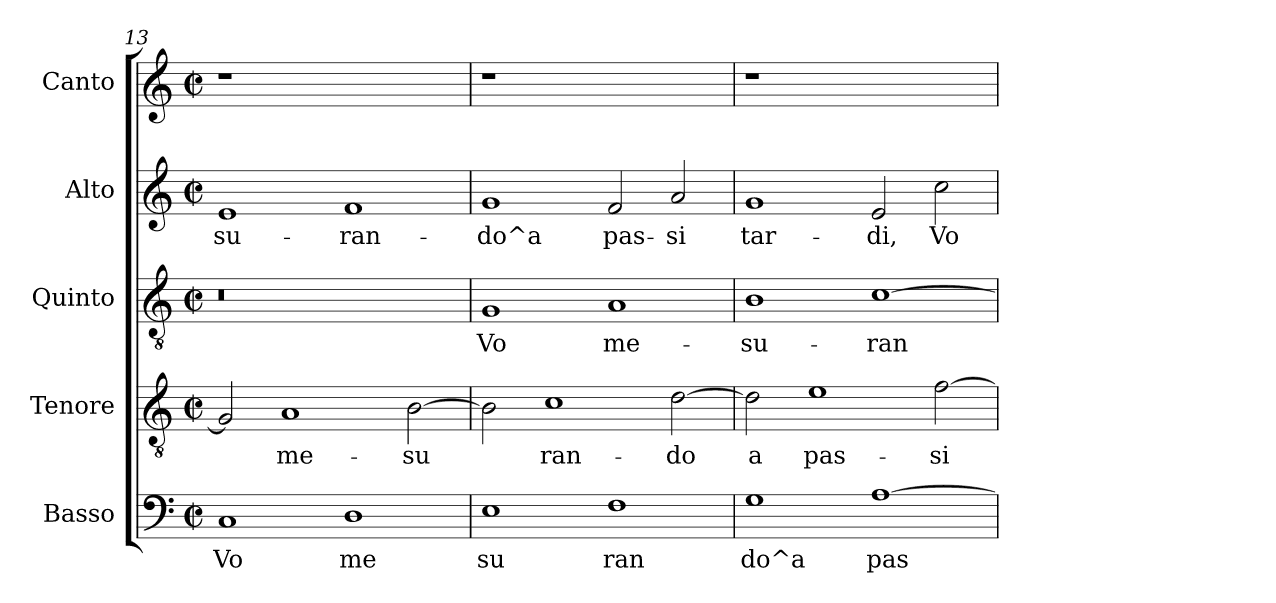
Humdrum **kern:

**kern	**text	**kern	**text	**kern	**text	**kern	**text	**kern
*part5	*part5	*part4	*part4	*part3	*part3	*part2	*part2	*part1
*staff5	*staff5	*staff4	*staff4	*staff3	*staff3	*staff2	*staff2	*staff1
*I"Basso	*	*I"Tenore	*	*I"Quinto	*	*I"Alto	*	*I"Canto
*I'Basso	*	*I'Tenore	*	*I'Quinto	*	*I'Alto	*	*I'Canto
*clefF4	*	*clefGv2	*	*clefGv2	*	*clefG2	*	*clefG2
*k[]	*	*k[]	*	*k[]	*	*k[]	*	*k[]
*C:	*	*C:	*	*C:	*	*C:	*	*C:
*M2/2	*	*M2/2	*	*M2/2	*	*M2/2	*	*M2/2
*met(c|)	*	*met(c|)	*	*met(c|)	*	*met(c|)	*	*met(c|)
=13	=13	=13	=13	=13	=13	=13	=13	=13
!	!LO:LY:b:cj	!	!LO:LY:b:cj	!	!	!	!LO:LY:b:cj	!
1C	Vo	2G/]	.	0r	.	1e	-su-	1r
!	!	!	!LO:LY:b:cj	!	!	!	!	!
.	.	1A	me-	.	.	.	.	.
!	!LO:LY:b:cj	!	!	!	!	!	!LO:LY:b:cj	!
1D	me	.	.	.	.	1f	-ran-	1ryy
!	!	!	!LO:LY:b:cj	!	!	!	!	!
.	.	[>2B\	-su-	.	.	.	.	.
=14	=14	=14	=14	=14	=14	=14	=14	=14
!	!LO:LY:b:cj	!	!LO:LY:b:cj	!	!LO:LY:b:cj	!	!LO:LY:b:cj	!
1E	su	2B\]	--	1G	Vo	1g	-do^a	1r
!	!	!	!LO:LY:b:cj	!	!	!	!	!
.	.	1c	-ran-	.	.	.	.	.
!	!LO:LY:b:cj	!	!	!	!LO:LY:b:cj	!	!LO:LY:b:cj	!
1F	ran	.	.	1A	me-	2f/	pas-	1ryy
!	!	!	!LO:LY:b:cj	!	!	!	!LO:LY:b:cj	!
.	.	[>2d\	-do	.	.	2a/	-si	.
=15	=15	=15	=15	=15	=15	=15	=15	=15
!	!LO:LY:b:cj	!	!LO:LY:b:cj	!	!LO:LY:b:cj	!	!LO:LY:b:cj	!
1G	do^a	2d\]	a	1B	-su-	1g	tar-	1r
!	!	!	!LO:LY:b:cj	!	!	!	!	!
.	.	1e	pas-	.	.	.	.	.
!	!LO:LY:b:cj	!	!	!	!LO:LY:b:cj	!	!LO:LY:b:cj	!
[>1A	pas	.	.	[>1c	-ran-	2e/	-di,	1ryy
!	!	!	!LO:LY:b:cj	!	!	!	!LO:LY:b:cj	!
.	.	[>2f\	-si	.	.	2cc\	Vo	.
=	=	=	=	=	=	=	=	=
*-	*-	*-	*-	*-	*-	*-	*-	*-
